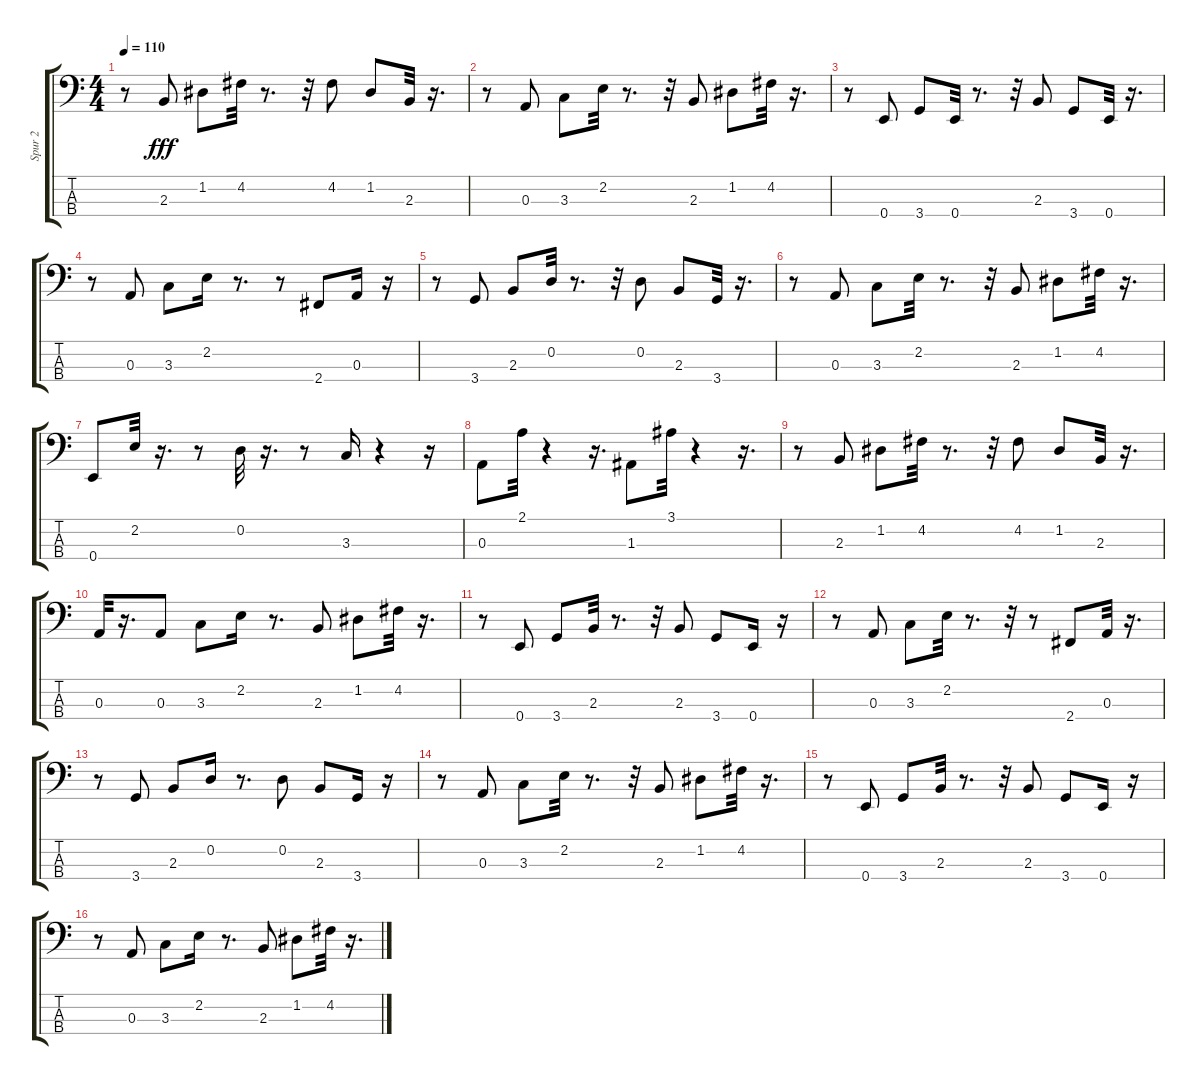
\track ("Spur 2" "Spur 2") {instrument electricbassfinger}
\staff {score tabs}
\tuning (G2 D2 A1 E1) {hide}
\ts (4 4)
\tempo 110
\clef f4
\ks c
r.8{dy fff} 2.3.8 1.2.8 4.2.32 r.8{d} r.32 4.2.8 1.2.8 2.3.32 r.16{d} |
r.8 0.3.8 3.3.8 2.2.32 r.8{d} r.32 2.3.8 1.2.8 4.2.32 r.16{d} |
r.8 0.4.8 3.4.8 0.4.32 r.8{d} r.32 2.3.8 3.4.8 0.4.32 r.16{d} |
r.8 0.3.8 3.3.8 2.2.16 r.8{d} r.8 2.4.8 0.3.16 r.16 |
r.8 3.4.8 2.3.8 0.2.32 r.8{d} r.32 0.2.8 2.3.8 3.4.32 r.16{d} |
r.8 0.3.8 3.3.8 2.2.32 r.8{d} r.32 2.3.8 1.2.8 4.2.32 r.16{d} |
0.4.8 2.2.32 r.16{d} r.8 0.2.32 r.16{d} r.8 3.3.16 r.4 r.16 |
0.3.8 2.1.32 r.4 r.16{d} 1.3.8 3.1.32 r.4 r.16{d} |
r.8 2.3.8 1.2.8 4.2.32 r.8{d} r.32 4.2.8 1.2.8 2.3.32 r.16{d} |
0.3.32 r.16{d} 0.3.8 3.3.8 2.2.16 r.8{d} 2.3.8 1.2.8 4.2.32 r.16{d} |
r.8 0.4.8 3.4.8 2.3.32 r.8{d} r.32 2.3.8 3.4.8 0.4.16 r.16 |
r.8 0.3.8 3.3.8 2.2.32 r.8{d} r.32 r.8 2.4.8 0.3.32 r.16{d} |
r.8 3.4.8 2.3.8 0.2.16 r.8{d} 0.2.8 2.3.8 3.4.16 r.16 |
r.8 0.3.8 3.3.8 2.2.32 r.8{d} r.32 2.3.8 1.2.8 4.2.32 r.16{d} |
r.8 0.4.8 3.4.8 2.3.32 r.8{d} r.32 2.3.8 3.4.8 0.4.16 r.16 |
r.8 0.3.8 3.3.8 2.2.16 r.8{d} 2.3.8 1.2.8 4.2.32 r.16{d}
